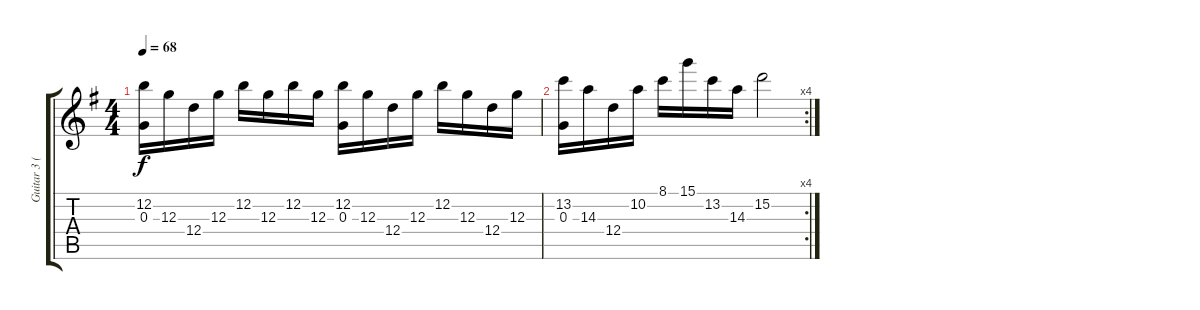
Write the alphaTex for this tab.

\track ("Guitar 3 (+12) (Picking)" "Guitar 3 (") {instrument electricguitarclean}
\staff {score tabs}
\tuning (E4 B3 G3 D3 A2 E2) {hide}
\ts (4 4)
\tempo 68
\clef g2
\ks g
(12.2 0.3).16{dy f} 12.3.16 12.4.16 12.3.16 12.2.16 12.3.16 12.2.16 12.3.16 (12.2 0.3).16 12.3.16 12.4.16 12.3.16 12.2.16 12.3.16 12.4.16 12.3.16 |
\rc 4
(13.2 0.3).16 14.3.16 12.4.16 10.2.16 8.1.16 15.1.16 13.2.16 14.3.16 15.2.2
